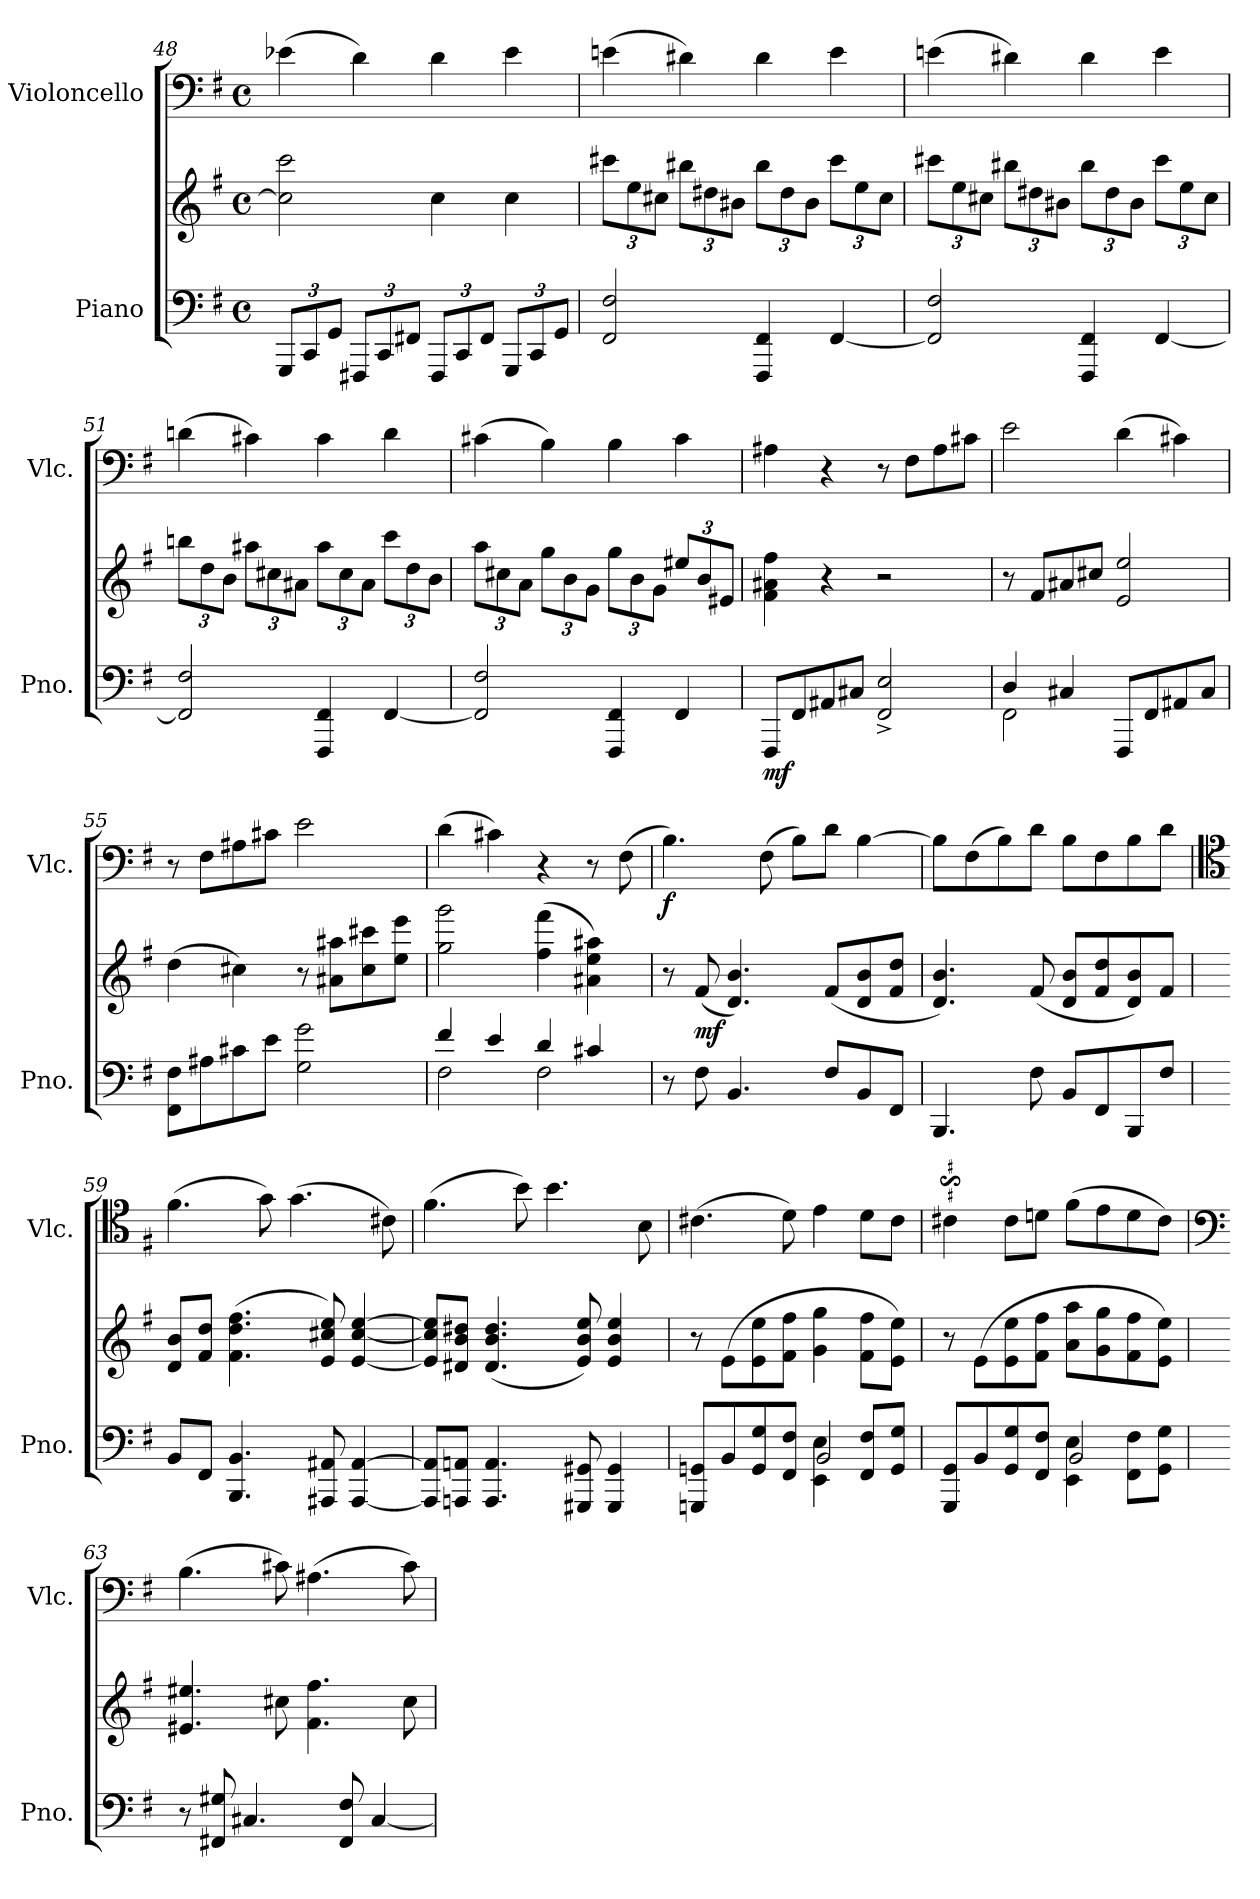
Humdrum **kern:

**kern	**kern	**dynam	**kern	**dynam
*part2	*part2	*part2	*part1	*part1
*staff3	*staff2	*staff2/3	*staff1	*staff1
*I"Piano	*	*	*I"Violoncello	*
*I'Pno.	*	*	*I'Vlc.	*
*clefF4	*clefG2	*	*clefF4	*
*k[f#]	*k[f#]	*	*k[f#]	*
*M4/4	*M4/4	*	*M4/4	*
*met(c)	*met(c)	*	*met(c)	*
*Xbrackettup	*	*	*	*
=48	=48	=48	=48	=48
12GGG/L	2cc\] 2ccc\	.	(>4e-X\	.
12CC/	.	.	.	.
12GG/J	.	.	.	.
12FFF#X/L	.	.	4d\)	.
12CC/	.	.	.	.
12FF#X/J	.	.	.	.
12FFF#/L	4cc\	.	4d\	.
12CC/	.	.	.	.
12FF#/J	.	.	.	.
12GGG/L	4cc\	.	4e-\	.
12CC/	.	.	.	.
12GG/J	.	.	.	.
=49	=49	=49	=49	=49
*	*Xbrackettup	*	*	*
2FF#/ 2F#/	12ccc#X\L	.	(>4en\	.
.	12ee\	.	.	.
.	12cc#X\J	.	.	.
.	12bb#X\L	.	4d#X\)	.
.	12dd#X\	.	.	.
.	12b#X\J	.	.	.
4FFF#/ 4FF#/	12bb#\L	.	4d#\	.
.	12dd#\	.	.	.
.	12b#\J	.	.	.
[4FF#/	12ccc#\L	.	4e\	.
.	12ee\	.	.	.
.	12cc#\J	.	.	.
=50	=50	=50	=50	=50
2FF#/] 2F#/	12ccc#X\L	.	(>4en\	.
.	12ee\	.	.	.
.	12cc#X\J	.	.	.
.	12bb#X\L	.	4d#X\)	.
.	12dd#X\	.	.	.
.	12b#X\J	.	.	.
4FFF#/ 4FF#/	12bb#\L	.	4d#\	.
.	12dd#\	.	.	.
.	12b#\J	.	.	.
[4FF#/	12ccc#\L	.	4e\	.
.	12ee\	.	.	.
.	12cc#\J	.	.	.
=51	=51	=51	=51	=51
2FF#/] 2F#/	12bbn\L	.	(>4dn\	.
.	12dd\	.	.	.
.	12b\J	.	.	.
.	12aa#X\L	.	4c#X\)	.
.	12cc#X\	.	.	.
.	12a#X\J	.	.	.
4FFF#/ 4FF#/	12aa#\L	.	4c#\	.
.	12cc#\	.	.	.
.	12a#\J	.	.	.
[4FF#/	12ccc\L	.	4d\	.
.	12dd\	.	.	.
.	12b\J	.	.	.
=52	=52	=52	=52	=52
2FF#/] 2F#/	12aa\L	.	(>4c#X\	.
.	12cc#X\	.	.	.
.	12a\J	.	.	.
.	12gg\L	.	4B\)	.
.	12b\	.	.	.
.	12g\J	.	.	.
4FFF#/ 4FF#/	12gg\L	.	4B\	.
.	12b\	.	.	.
.	12g\J	.	.	.
4FF#/	12ee#X/L	.	4c#\	.
.	12b/	.	.	.
.	12e#X/J	.	.	.
=53	=53	=53	=53	=53
!	!	!LO:DY:b=2	!	!
8FFF#/L	4f#\ 4a#X\ 4ff#\	mf	4A#X\	.
8FF#/	.	.	.	.
8AA#X/	4r	.	4r	.
8C#X/J	.	.	.	.
2FF#/^ 2E/^	2r	.	8r	.
.	.	.	8F#\L	.
.	.	.	8A#\	.
.	.	.	8c#X\J	.
=54	=54	=54	=54	=54
*^	*	*	*	*
4D/	2FF#\	8r	.	2e\	.
.	.	8f#/L	.	.	.
4C#X/	.	8a#X/	.	.	.
.	.	8cc#X/J	.	.	.
8FFF#/L	2ryy	2e/ 2ee/	.	(>4d\	.
8FF#/	.	.	.	.	.
8AA#X/	.	.	.	4c#X\)	.
8C#/J	.	.	.	.	.
*v	*v	*	*	*	*
=55	=55	=55	=55	=55
8FF#\ 8F#\L	(>4dd\	.	8r	.
8A#X\	.	.	8F#\L	.
8c#X\	4cc#X\)	.	8A#X\	.
8e\J	.	.	8c#X\J	.
2G\ 2g\	8r	.	2e\	.
.	8a#X\ 8aa#X\L	.	.	.
.	8cc#\ 8ccc#X\	.	.	.
.	8ee\ 8eee\J	.	.	.
=56	=56	=56	=56	=56
*^	*	*	*	*
4f#/	2F#\	2gg\ 2ggg\	.	(>4d\	.
4e/	.	.	.	4c#X\)	.
4d/	2F#\	(>4ff#\ 4fff#\	.	4r	.
4c#X/	.	4a#X\ 4ee\ 4aa#X\)	.	8r	.
.	.	.	.	(>8F#\	.
*v	*v	*	*	*	*
=57	=57	=57	=57	=57
!	!	!	!	!LO:DY:b
8r	8r	.	4.B\)	f
!	!	!LO:DY:b	!	!
8F#\	(>8f#/	mf	.	.
4.BB/	4.d/ 4.b/)	.	.	.
.	.	.	(>8F#\	.
.	.	.	8B\L)	.
8F#/L	(>8f#/L	.	8d\J	.
8BB/	8d/ 8b/	.	[4B\	.
8FF#/J	8f#/ 8dd/J	.	.	.
=58	=58	=58	=58	=58
4.BBB/	4.d/ 4.b/)	.	8B\L]	.
.	.	.	(>8F#\	.
.	.	.	8B\)	.
8F#\	(>8f#/	.	8d\J	.
8BB/L	8d/ 8b/L	.	8B\L	.
8FF#/	8f#/ 8dd/	.	8F#\	.
8BBB/	8d/ 8b/)	.	8B\	.
8F#/J	8f#/J	.	8d\J	.
=59	=59	=59	=59	=59
*	*	*	*clefC4	*
8BB/L	8d/ 8b/L	.	(>4.f#\	.
8FF#/J	8f#/ 8dd/J	.	.	.
4.BBB/ 4.BB/	(>4.f#\ 4.dd\ 4.ff#\	.	.	.
.	.	.	8g\)	.
.	.	.	(>4.g\	.
8AAA#X/ 8AA#X/	8e/ 8cc#X/ 8ee/)	.	.	.
[4AAA#/ [4AA#/	[4e/ [4cc#/ [4ee/	.	.	.
.	.	.	8c#X\)	.
=60	=60	=60	=60	=60
8AAA#/] 8AA#/]L	8e/] 8cc#/] 8ee/]L	.	(>4.f#\	.
8AAAn/ 8AAn/J	8d#X/ 8b/ 8dd#X/J	.	.	.
4.AAA/ 4.AA/	(>4.d#/ 4.b/ 4.dd#/	.	.	.
.	.	.	8b\)	.
.	.	.	4.b\	.
8GGG#X/ 8GG#X/	8e/ 8b/ 8ee/)	.	.	.
4GGG#/ 4GG#/	4e/ 4b/ 4ee/	.	.	.
.	.	.	8B\	.
=61	=61	=61	=61	=61
*^	*	*	*	*
8GGGn/ 8GGn/L	2ryy	8r	.	(>4.c#X\	.
8BB/	.	(>8e\L	.	.	.
8GG/ 8G/	.	8e\ 8ee\	.	.	.
8FF#/ 8F#/J	.	8f#\ 8ff#\J	.	8d\)	.
4EE\ 4E\	2BB/	4g\ 4gg\	.	4e\	.
8FF#/ 8F#/L	.	8f#\ 8ff#\L	.	8d\L	.
8GG/ 8G/J	.	8e\ 8ee\J)	.	8c#\J	.
=62	=62	=62	=62	=62	=62
8GGG/ 8GG/L	2ryy	8r	.	4c#Xs$sS\	.
8BB/	.	(>8e\L	.	.	.
8GG/ 8G/	.	8e\ 8ee\	.	8c#\L	.
8FF#/ 8F#/J	.	8f#\ 8ff#\J	.	8d\J	.
4EE\ 4E\	2BB/	8a\ 8aa\L	.	(>8f#\L	.
.	.	8g\ 8gg\	.	8e\	.
8FF#\ 8F#\L	.	8f#\ 8ff#\	.	8d\	.
8GG\ 8G\J	.	8e\ 8ee\J)	.	8c#\J)	.
*v	*v	*	*	*	*
=63	=63	=63	=63	=63
*	*	*	*clefF4	*
8r	4.e#X/ 4.ee#X/	.	(>4.B\	.
8FF#X/ 8G#X/	.	.	.	.
4.C#X/	.	.	.	.
.	8cc#X\	.	8c#X\)	.
.	4.f#\ 4.ff#\	.	(>4.A#X\	.
8FF#/ 8F#/	.	.	.	.
[4C#/	.	.	.	.
.	8cc#\	.	8c#\)	.
=	=	=	=	=
*-	*-	*-	*-	*-
